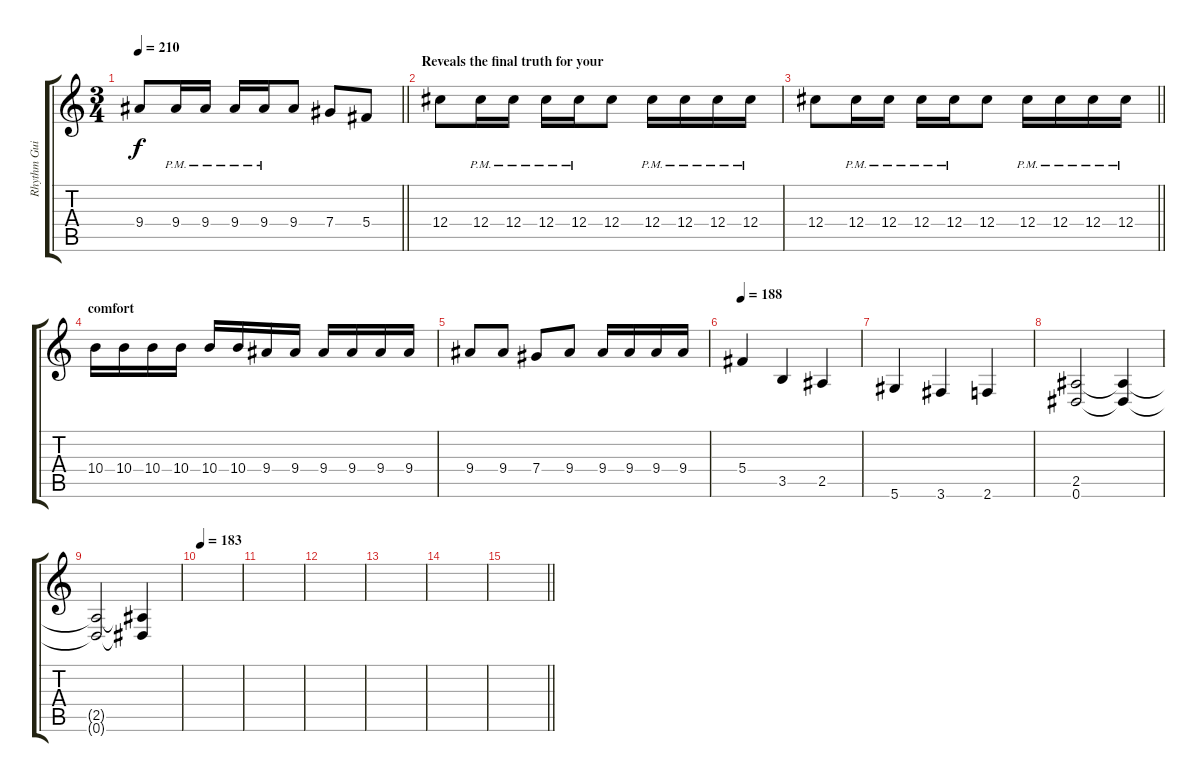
\track ("Rhythm Guitar" "Rhythm Gui") {instrument overdrivenguitar}
\staff {score tabs}
\tuning (Eb4 Bb3 Gb3 Db3 Ab2 Eb2) {hide}
\ts (3 4)
\tempo 210
\clef g2
\barLineRight lightlight
\ks c
9.4.8{dy f} 9.4{pm}.16 9.4{pm}.16 9.4{pm}.16 9.4{pm}.16 9.4.8 7.4.8 5.4.8 |
\section ("" "Reveals the final truth for your ")
12.4.8 12.4{pm}.16 12.4{pm}.16 12.4{pm}.16 12.4{pm}.16 12.4.8 12.4{pm}.16 12.4{pm}.16 12.4{pm}.16 12.4{pm}.16 |
\barLineRight lightlight
12.4.8 12.4{pm}.16 12.4{pm}.16 12.4{pm}.16 12.4{pm}.16 12.4.8 12.4{pm}.16 12.4{pm}.16 12.4{pm}.16 12.4{pm}.16 |
\section ("" "comfort ")
10.4.16 10.4.16 10.4.16 10.4.16 10.4.16 10.4.16 9.4.16 9.4.16 9.4.16 9.4.16 9.4.16 9.4.16 |
9.4.8 9.4.8 7.4.8 9.4.8 9.4.16 9.4.16 9.4.16 9.4.16 |
\tempo 188
5.4.4 3.5.4 2.5.4 |
5.6.4 3.6.4 2.6.4 |
(2.5 0.6).2 (2.5{t} 0.6{t}).4 |
(2.5{t} 0.6{t}).2 (2.5{t} 0.6{t}).4 |
\tempo 183
|
|
|
|
|
\barLineRight lightlight
